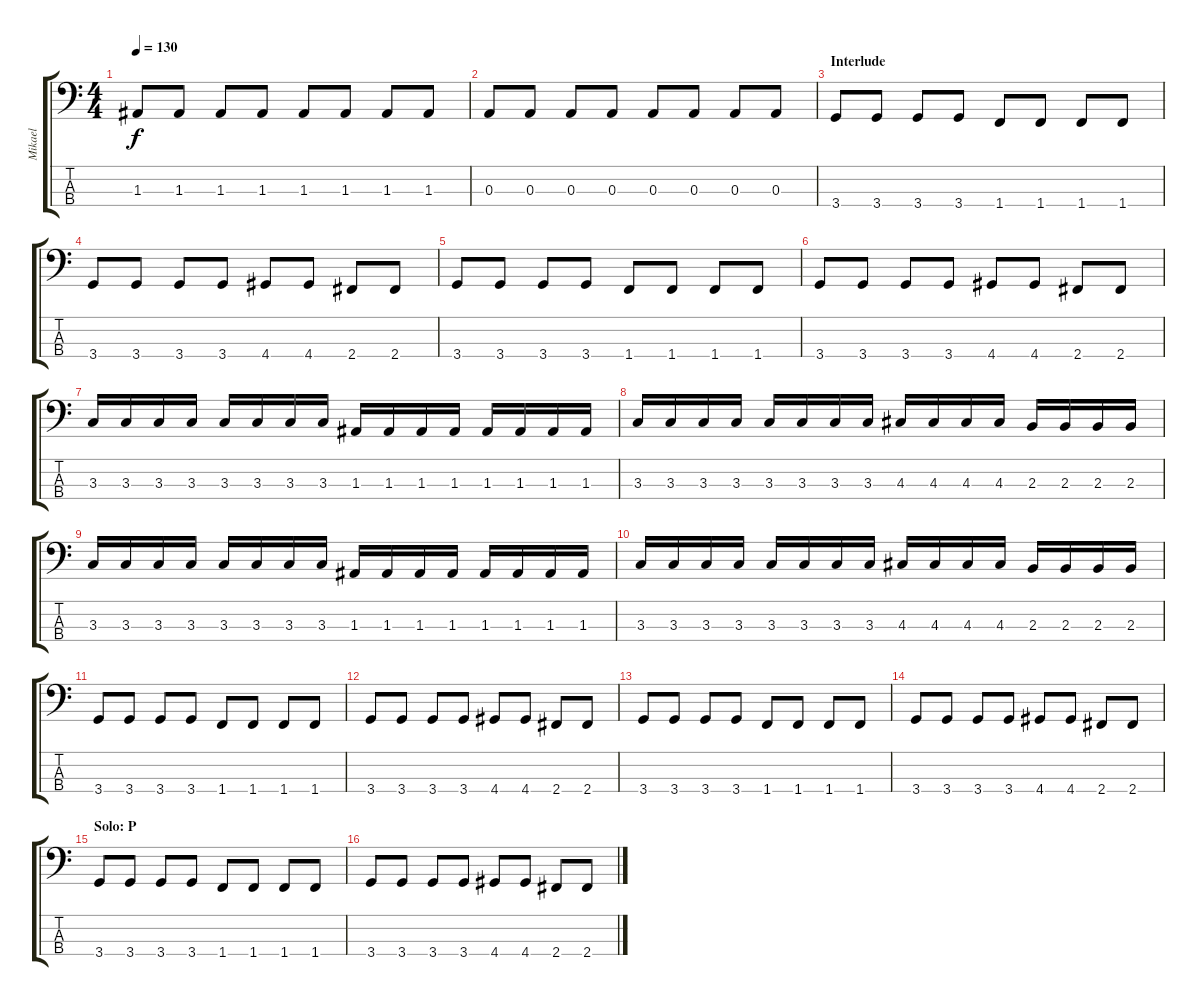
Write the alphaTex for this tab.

\track ("Mikael" "Mikael") {instrument electricbasspick}
\staff {score tabs}
\tuning (G2 D2 A1 E1) {hide}
\ts (4 4)
\tempo 130
\clef f4
\ks c
1.3.8{dy f} 1.3.8 1.3.8 1.3.8 1.3.8 1.3.8 1.3.8 1.3.8 |
0.3.8 0.3.8 0.3.8 0.3.8 0.3.8 0.3.8 0.3.8 0.3.8 |
\section ("" "Interlude")
3.4.8 3.4.8 3.4.8 3.4.8 1.4.8 1.4.8 1.4.8 1.4.8 |
3.4.8 3.4.8 3.4.8 3.4.8 4.4.8 4.4.8 2.4.8 2.4.8 |
3.4.8 3.4.8 3.4.8 3.4.8 1.4.8 1.4.8 1.4.8 1.4.8 |
3.4.8 3.4.8 3.4.8 3.4.8 4.4.8 4.4.8 2.4.8 2.4.8 |
3.3.16 3.3.16 3.3.16 3.3.16 3.3.16 3.3.16 3.3.16 3.3.16 1.3.16 1.3.16 1.3.16 1.3.16 1.3.16 1.3.16 1.3.16 1.3.16 |
3.3.16 3.3.16 3.3.16 3.3.16 3.3.16 3.3.16 3.3.16 3.3.16 4.3.16 4.3.16 4.3.16 4.3.16 2.3.16 2.3.16 2.3.16 2.3.16 |
3.3.16 3.3.16 3.3.16 3.3.16 3.3.16 3.3.16 3.3.16 3.3.16 1.3.16 1.3.16 1.3.16 1.3.16 1.3.16 1.3.16 1.3.16 1.3.16 |
3.3.16 3.3.16 3.3.16 3.3.16 3.3.16 3.3.16 3.3.16 3.3.16 4.3.16 4.3.16 4.3.16 4.3.16 2.3.16 2.3.16 2.3.16 2.3.16 |
3.4.8 3.4.8 3.4.8 3.4.8 1.4.8 1.4.8 1.4.8 1.4.8 |
3.4.8 3.4.8 3.4.8 3.4.8 4.4.8 4.4.8 2.4.8 2.4.8 |
3.4.8 3.4.8 3.4.8 3.4.8 1.4.8 1.4.8 1.4.8 1.4.8 |
3.4.8 3.4.8 3.4.8 3.4.8 4.4.8 4.4.8 2.4.8 2.4.8 |
\section ("" "Solo: P")
3.4.8 3.4.8 3.4.8 3.4.8 1.4.8 1.4.8 1.4.8 1.4.8 |
3.4.8 3.4.8 3.4.8 3.4.8 4.4.8 4.4.8 2.4.8 2.4.8
